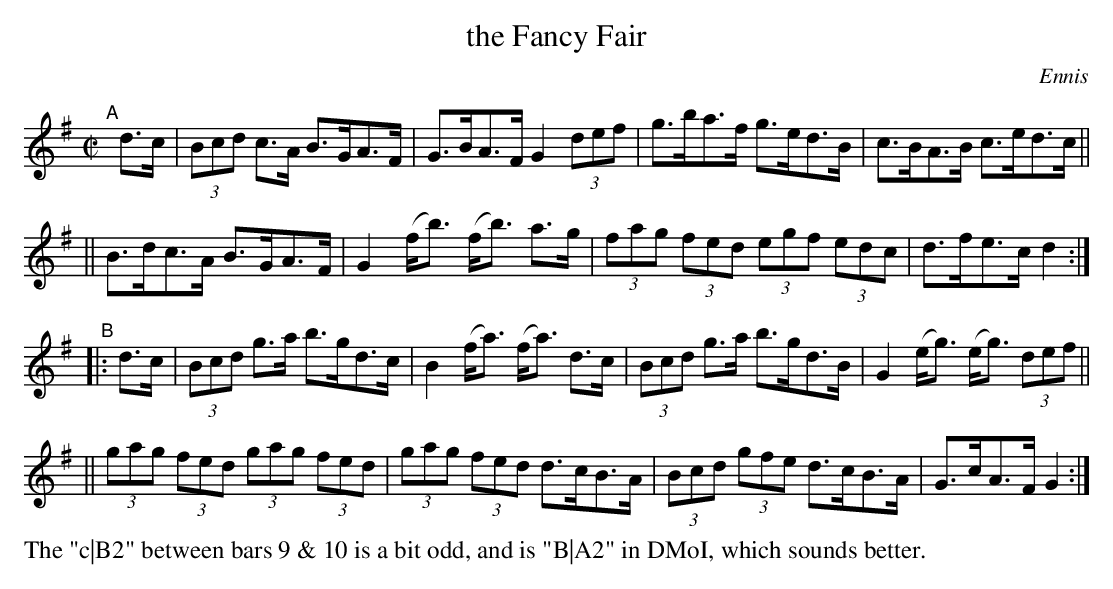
X:1
T: the Fancy Fair
O: Ennis
M: C|
L: 1/8
K: G
"^A"[|] d>c \
|  (3Bcd c>A B>GA>F | G>BA>F G2 (3def | g>ba>f g>ed>B | c>BA>B c>ed>c ||
|| B>dc>A B>GA>F | G2 (f<b) (f<b) a>g | (3fag (3fed (3egf (3edc | d>fe>c d2 :|
"^B"|: d>c \
|  (3Bcd g>a b>gd>c | B2 (f<a) (f<a) d>c | (3Bcd g>a b>gd>B | G2 (e<g) (e<g) (3def ||
|| (3gag (3fed (3gag (3fed | (3gag (3fed d>cB>A | (3Bcd (3gfe d>cB>A | G>cA>F G2 :|
